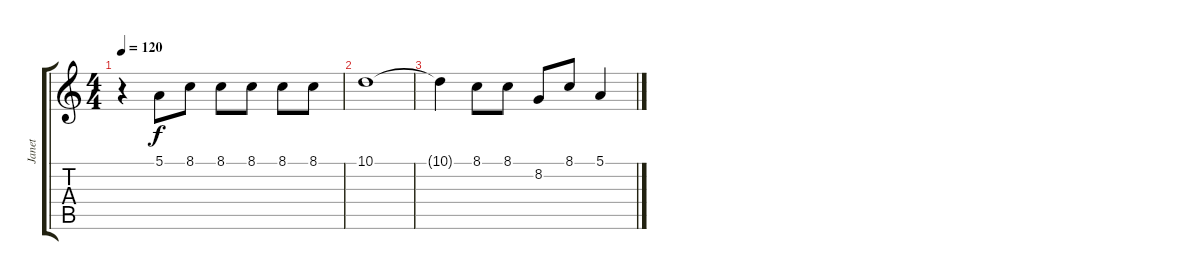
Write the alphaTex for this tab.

\track ("Janet" "Janet") {instrument synthvoice}
\staff {score tabs}
\tuning (E4 B3 G3 D3 A2 E2) {hide}
\ts (4 4)
\tempo 120
\clef g2
\ks c
r.4{dy f} 5.1.8 8.1.8 8.1.8 8.1.8 8.1.8 8.1.8 |
10.1.1 |
10.1{t}.4 8.1.8 8.1.8 8.2.8 8.1.8 5.1.4
